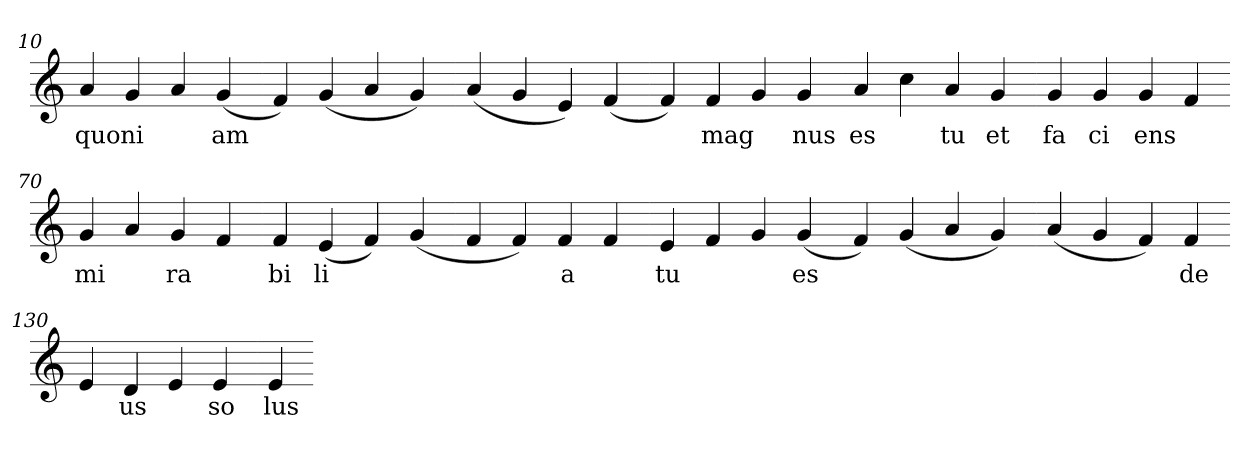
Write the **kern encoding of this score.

**kern	**text
*part1	*part1
*staff1	*staff1
*clefG2	*
=10.	=10.
4a	quo
4g	ni
4a	.
(>4g	am
=20.-	=20.-
4f)	.
(>4g	.
4a	.
4g)	.
=30.-	=30.-
(>4a	.
4g	.
4e)	.
(>4f	.
=40.-	=40.-
4f)	.
4f	mag
4g	.
4g	nus
=50.-	=50.-
4a	es
4cc	.
4a	tu
4g	et
=60.-	=60.-
4g	fa
4g	ci
4g	ens
4f	.
=70.-	=70.-
4g	mi
4a	.
4g	ra
4f	.
=80.-	=80.-
4f	bi
(>4e	li
4f)	.
(>4g	.
=90.-	=90.-
4f	.
4f)	.
4f	a
4f	.
=100.-	=100.-
4e	tu
4f	.
4g	.
(>4g	es
=110.-	=110.-
4f)	.
(>4g	.
4a	.
4g)	.
=120.-	=120.-
(>4a	.
4g	.
4f)	.
4f	de
=130.-	=130.-
4e	.
4d	us
4e	.
4e	so
=140.-	=140.-
4e	lus
=-	=-
*-	*-
